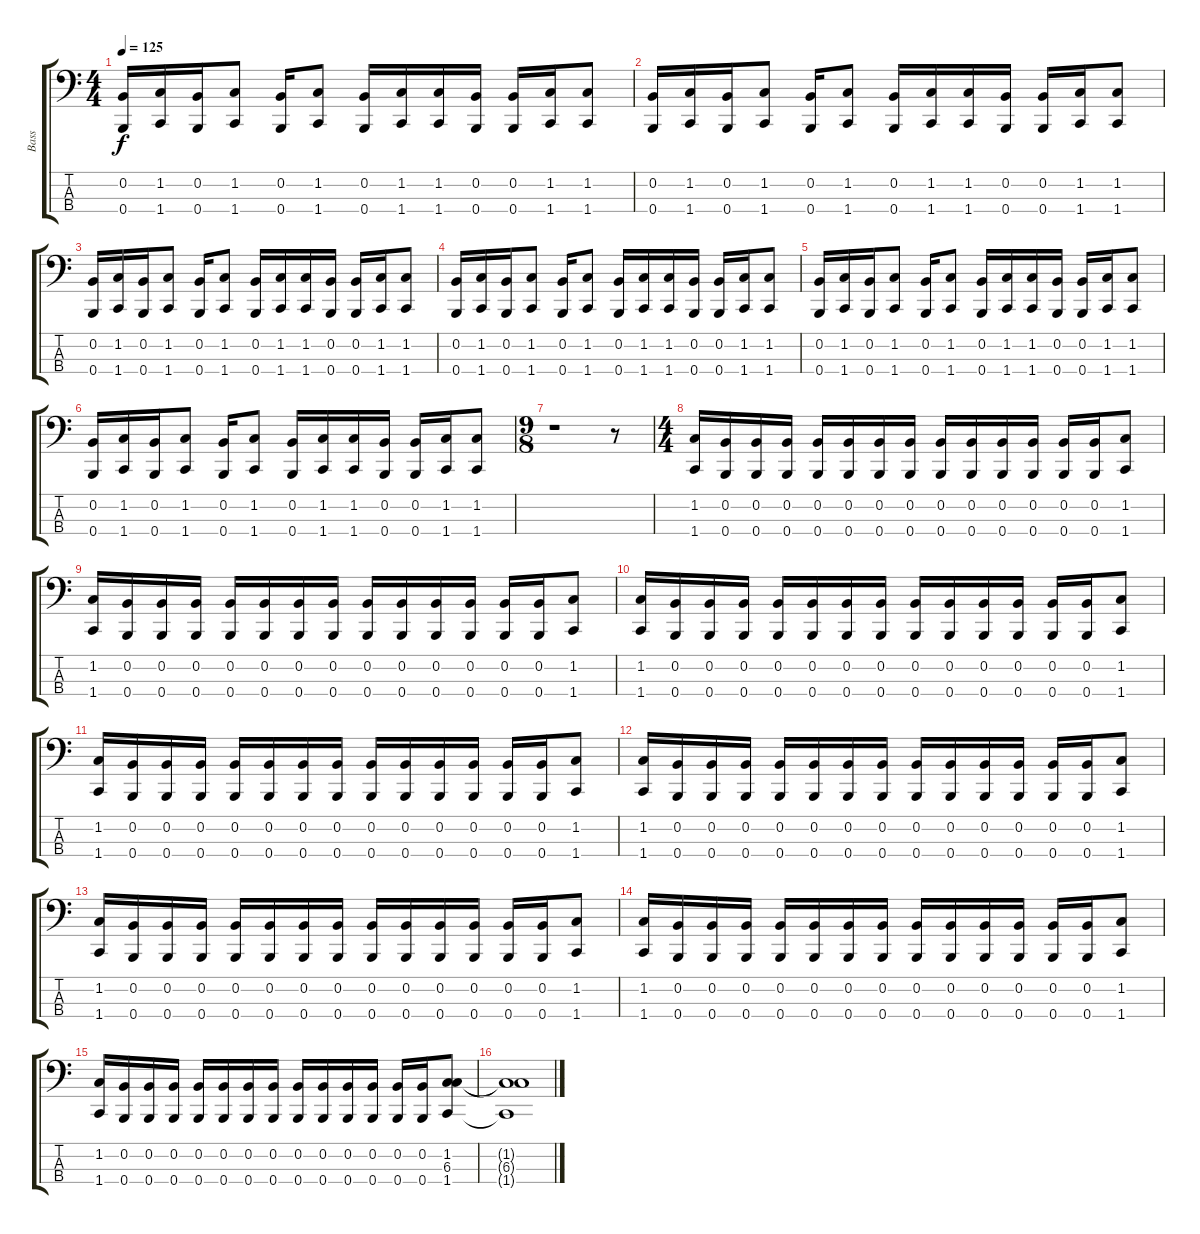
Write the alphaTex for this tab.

\track ("Bass" "Bass") {instrument electricbasspick}
\staff {score tabs}
\tuning (E2 B1 Gb1 B0) {hide}
\ts (4 4)
\tempo 125
\clef f4
\ks c
(0.2 0.4).16{dy f} (1.2 1.4).16 (0.2 0.4).16 (1.2 1.4).8 (0.2 0.4).16 (1.2 1.4).8 (0.2 0.4).16 (1.2 1.4).16 (1.2 1.4).16 (0.2 0.4).16 (0.2 0.4).16 (1.2 1.4).16 (1.2 1.4).8 |
(0.2 0.4).16 (1.2 1.4).16 (0.2 0.4).16 (1.2 1.4).8 (0.2 0.4).16 (1.2 1.4).8 (0.2 0.4).16 (1.2 1.4).16 (1.2 1.4).16 (0.2 0.4).16 (0.2 0.4).16 (1.2 1.4).16 (1.2 1.4).8 |
(0.2 0.4).16 (1.2 1.4).16 (0.2 0.4).16 (1.2 1.4).8 (0.2 0.4).16 (1.2 1.4).8 (0.2 0.4).16 (1.2 1.4).16 (1.2 1.4).16 (0.2 0.4).16 (0.2 0.4).16 (1.2 1.4).16 (1.2 1.4).8 |
(0.2 0.4).16 (1.2 1.4).16 (0.2 0.4).16 (1.2 1.4).8 (0.2 0.4).16 (1.2 1.4).8 (0.2 0.4).16 (1.2 1.4).16 (1.2 1.4).16 (0.2 0.4).16 (0.2 0.4).16 (1.2 1.4).16 (1.2 1.4).8 |
(0.2 0.4).16 (1.2 1.4).16 (0.2 0.4).16 (1.2 1.4).8 (0.2 0.4).16 (1.2 1.4).8 (0.2 0.4).16 (1.2 1.4).16 (1.2 1.4).16 (0.2 0.4).16 (0.2 0.4).16 (1.2 1.4).16 (1.2 1.4).8 |
(0.2 0.4).16 (1.2 1.4).16 (0.2 0.4).16 (1.2 1.4).8 (0.2 0.4).16 (1.2 1.4).8 (0.2 0.4).16 (1.2 1.4).16 (1.2 1.4).16 (0.2 0.4).16 (0.2 0.4).16 (1.2 1.4).16 (1.2 1.4).8 |
\ts (9 8)
r.1 r.8 |
\ts (4 4)
(1.2 1.4).16 (0.2 0.4).16 (0.2 0.4).16 (0.2 0.4).16 (0.2 0.4).16 (0.2 0.4).16 (0.2 0.4).16 (0.2 0.4).16 (0.2 0.4).16 (0.2 0.4).16 (0.2 0.4).16 (0.2 0.4).16 (0.2 0.4).16 (0.2 0.4).16 (1.2 1.4).8 |
(1.2 1.4).16 (0.2 0.4).16 (0.2 0.4).16 (0.2 0.4).16 (0.2 0.4).16 (0.2 0.4).16 (0.2 0.4).16 (0.2 0.4).16 (0.2 0.4).16 (0.2 0.4).16 (0.2 0.4).16 (0.2 0.4).16 (0.2 0.4).16 (0.2 0.4).16 (1.2 1.4).8 |
(1.2 1.4).16 (0.2 0.4).16 (0.2 0.4).16 (0.2 0.4).16 (0.2 0.4).16 (0.2 0.4).16 (0.2 0.4).16 (0.2 0.4).16 (0.2 0.4).16 (0.2 0.4).16 (0.2 0.4).16 (0.2 0.4).16 (0.2 0.4).16 (0.2 0.4).16 (1.2 1.4).8 |
(1.2 1.4).16 (0.2 0.4).16 (0.2 0.4).16 (0.2 0.4).16 (0.2 0.4).16 (0.2 0.4).16 (0.2 0.4).16 (0.2 0.4).16 (0.2 0.4).16 (0.2 0.4).16 (0.2 0.4).16 (0.2 0.4).16 (0.2 0.4).16 (0.2 0.4).16 (1.2 1.4).8 |
(1.2 1.4).16 (0.2 0.4).16 (0.2 0.4).16 (0.2 0.4).16 (0.2 0.4).16 (0.2 0.4).16 (0.2 0.4).16 (0.2 0.4).16 (0.2 0.4).16 (0.2 0.4).16 (0.2 0.4).16 (0.2 0.4).16 (0.2 0.4).16 (0.2 0.4).16 (1.2 1.4).8 |
(1.2 1.4).16 (0.2 0.4).16 (0.2 0.4).16 (0.2 0.4).16 (0.2 0.4).16 (0.2 0.4).16 (0.2 0.4).16 (0.2 0.4).16 (0.2 0.4).16 (0.2 0.4).16 (0.2 0.4).16 (0.2 0.4).16 (0.2 0.4).16 (0.2 0.4).16 (1.2 1.4).8 |
(1.2 1.4).16 (0.2 0.4).16 (0.2 0.4).16 (0.2 0.4).16 (0.2 0.4).16 (0.2 0.4).16 (0.2 0.4).16 (0.2 0.4).16 (0.2 0.4).16 (0.2 0.4).16 (0.2 0.4).16 (0.2 0.4).16 (0.2 0.4).16 (0.2 0.4).16 (1.2 1.4).8 |
(1.2 1.4).16 (0.2 0.4).16 (0.2 0.4).16 (0.2 0.4).16 (0.2 0.4).16 (0.2 0.4).16 (0.2 0.4).16 (0.2 0.4).16 (0.2 0.4).16 (0.2 0.4).16 (0.2 0.4).16 (0.2 0.4).16 (0.2 0.4).16 (0.2 0.4).16 (1.2 6.3 1.4).8 |
(1.2{t} 6.3{t} 1.4{t}).1
